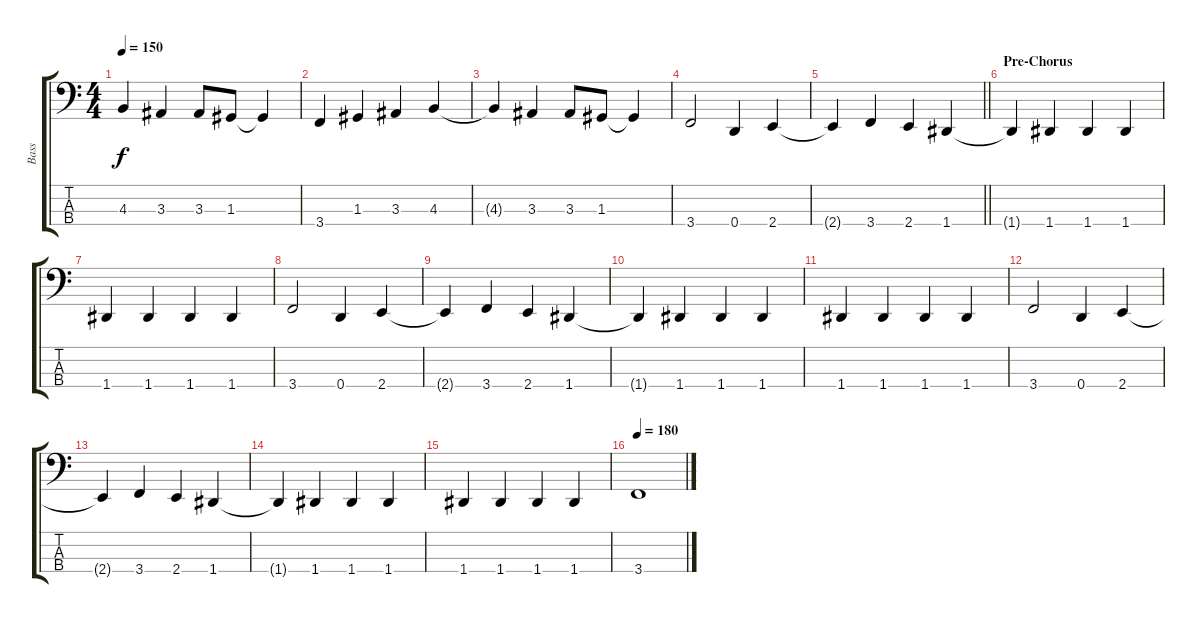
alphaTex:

\track ("Bass" "Bass") {instrument electricbasspick}
\staff {score tabs}
\tuning (F2 C2 G1 D1) {hide}
\ts (4 4)
\tempo 150
\clef f4
\ks c
4.3{t}.4{dy f} 3.3.4 3.3.8 1.3.8 1.3{t}.4 |
3.4.4 1.3.4 3.3.4 4.3.4 |
4.3{t}.4 3.3.4 3.3.8 1.3.8 1.3{t}.4 |
3.4.2 0.4.4 2.4.4 |
\barLineRight lightlight
2.4{t}.4 3.4.4 2.4.4 1.4.4 |
\section ("" "Pre-Chorus")
1.4{t}.4 1.4.4 1.4.4 1.4.4 |
1.4.4 1.4.4 1.4.4 1.4.4 |
3.4.2 0.4.4 2.4.4 |
2.4{t}.4 3.4.4 2.4.4 1.4.4 |
1.4{t}.4 1.4.4 1.4.4 1.4.4 |
1.4.4 1.4.4 1.4.4 1.4.4 |
3.4.2 0.4.4 2.4.4 |
2.4{t}.4 3.4.4 2.4.4 1.4.4 |
1.4{t}.4 1.4.4 1.4.4 1.4.4 |
1.4.4 1.4.4 1.4.4 1.4.4 |
\tempo 180
3.4.1
